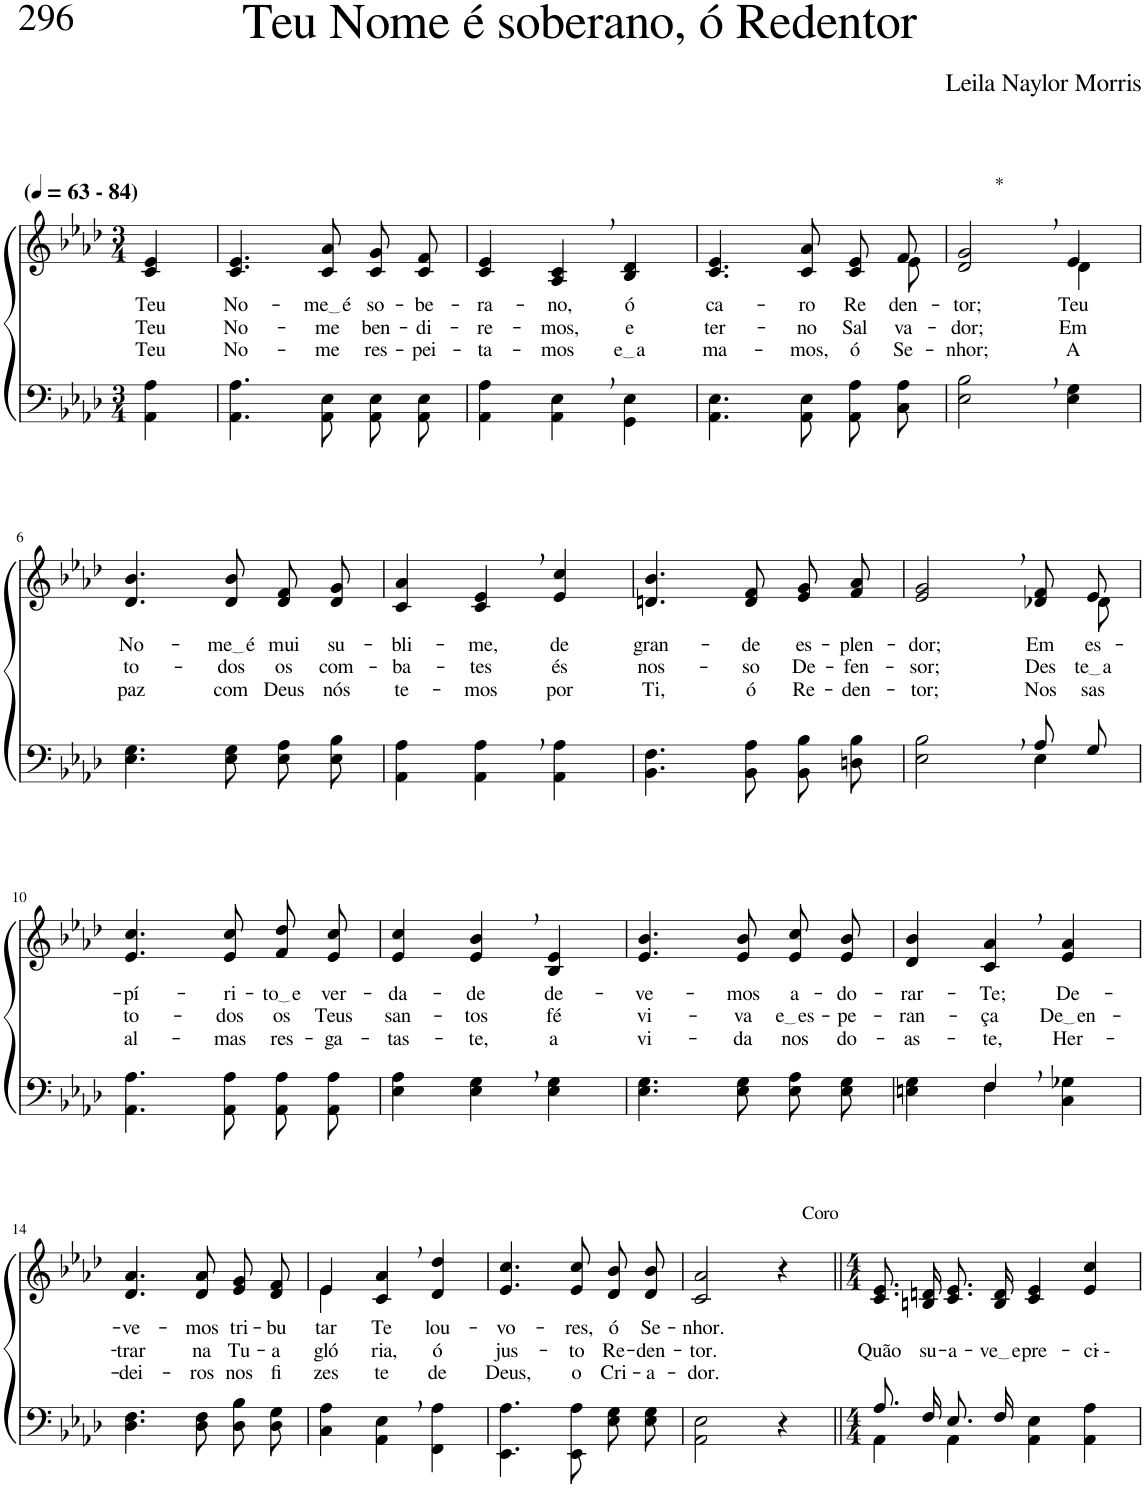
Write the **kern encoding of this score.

**kern	**kern	**text	**text	**text
*part2	*part1	*part1	*part1	*part1
*staff2	*staff1	*staff1	*staff1	*staff1
*I"Parte III e IV	*I"Parte I e II	*	*	*
*clefF4	*clefG2	*	*	*
*Trd-1c-2	*Trd-1c-2	*	*	*
*k[b-e-a-d-]	*k[b-e-a-d-]	*	*	*
*M3/4	*M3/4	*	*	*
*MM63	*MM63	*	*	*
=1	=1	=1	=1	=1
!	!LO:TX:a:B:t=(	!	!	!
!	!LO:TX:a:B:t=- 84)	!	!	!
!	!	!LO:LY:b	!LO:LY:b	!LO:LY:b
4AA-\ 4A-\	4c/ 4e-/	Teu	Teu	Teu
=2	=2	=2	=2	=2
!	!	!LO:LY:b	!LO:LY:b	!LO:LY:b
4.AA-\ 4.A-\	4.c/ 4.e-/	No-	No-	No-
!	!	!LO:LY:b	!LO:LY:b	!LO:LY:b
8AA-\ 8E-\	8c/ 8a-/	me é	-me	-me
!	!	!LO:LY:b	!LO:LY:b	!LO:LY:b
8AA-/ 8E-/L	8c/ 8g/L	so-	ben-	res-
!	!	!LO:LY:b	!LO:LY:b	!LO:LY:b
8AA-/ 8E-/J	8c/ 8f/J	-be-	-di-	-pei-
=3	=3	=3	=3	=3
!	!	!LO:LY:b	!LO:LY:b	!LO:LY:b
4AA-\ 4A-\	4c/ 4e-/	-ra-	-re-	-ta-
!	!	!LO:LY:b	!LO:LY:b	!LO:LY:b
4AA-\, 4E-\,	4A-/, 4c/,	-no,	-mos,	-mos
!	!	!LO:LY:b	!LO:LY:b	!LO:LY:b
4GG\ 4E-\	4B-/ 4d-/	ó	e-	e a
=4	=4	=4	=4	=4
*	*^	*	*	*
!	!	!	!LO:LY:b	!LO:LY:b	!LO:LY:b
4.AA-\ 4.E-\	2ryy	4.c/ 4.e-/	ca-	-ter-	-ma-
!	!	!	!LO:LY:b	!LO:LY:b	!LO:LY:b
8AA-\ 8E-\	.	8c/ 8a-/	-ro	-no	-mos,
!	!	!	!LO:LY:b	!LO:LY:b	!LO:LY:b
8AA-\ 8A-\L	8ryy	8c/ 8e-/L	Re-	Sal-	ó
!	!	!	!LO:LY:b	!LO:LY:b	!LO:LY:b
8C\ 8A-\J	8e-\	8f/J	-den-	-va-	Se-
=5	=5	=5	=5	=5	=5
!	!LO:TX:a:t=*	!	!	!	!
!	!	!	!LO:LY:b	!LO:LY:b	!LO:LY:b
2E-\, 2B-\,	2d-/, 2g/,	2ryy	-tor;	-dor;	-nhor;
!	!	!	!LO:LY:b	!LO:LY:b	!LO:LY:b
4E-\ 4G\	4e-/	4d-\	Teu	Em	A
!!LO:LB:g=z
=6	=6	=6	=6	=6	=6
!	!	!	!LO:LY:b	!LO:LY:b	!LO:LY:b
*	*v	*v	*	*	*
4.E-\ 4.G\	4.d-/ 4.b-/	No-	to-	paz
!	!	!LO:LY:b	!LO:LY:b	!LO:LY:b
8E-\ 8G\	8d-/ 8b-/	me é	-dos	com
!	!	!LO:LY:b	!LO:LY:b	!LO:LY:b
8E-\ 8A-\L	8d-/ 8f/L	mui	os	Deus
!	!	!LO:LY:b	!LO:LY:b	!LO:LY:b
8E-\ 8B-\J	8d-/ 8g/J	su-	com-	nós
=7	=7	=7	=7	=7
!	!	!LO:LY:b	!LO:LY:b	!LO:LY:b
4AA-\ 4A-\	4c/ 4a-/	-bli-	-ba-	te-
!	!	!LO:LY:b	!LO:LY:b	!LO:LY:b
4AA-\, 4A-\,	4c/, 4e-/,	-me,	-tes	-mos
!	!	!LO:LY:b	!LO:LY:b	!LO:LY:b
4AA-\ 4A-\	4e-/ 4cc/	de	és	por
=8	=8	=8	=8	=8
!	!	!LO:LY:b	!LO:LY:b	!LO:LY:b
4.BB-\ 4.F\	4.dn/ 4.b-/	gran-	nos-	Ti,
!	!	!LO:LY:b	!LO:LY:b	!LO:LY:b
8BB-\ 8A-\	8d/ 8f/	-de	-so	ó
!	!	!LO:LY:b	!LO:LY:b	!LO:LY:b
8BB-\ 8B-\L	8e-/ 8g/L	es-	De-	Re-
!	!	!LO:LY:b	!LO:LY:b	!LO:LY:b
8Dn\ 8B-\J	8f/ 8a-/J	-plen-	-fen-	-den-
=9	=9	=9	=9	=9
*^	*	*	*	*
!	!	!	!LO:LY:b	!LO:LY:b	!LO:LY:b
*	*	*^	*	*	*
2ryy	2E-\ 2B-\	2e-/, 2g/,	8ryy	-dor;	-sor;	-tor;
!	!	!	!	!LO:LY:b	!LO:LY:b	!LO:LY:b
*	*	*v	*v	*	*	*
8A-/L	4E-\	8d-X/ 8f/L	Em	Des-	Nos-
*	*	*^	*	*	*
!	!	!	!	!LO:LY:b	!LO:LY:b	!LO:LY:b
8G/J	.	8e-/J	8d-\	es-	te a	-sas
*v	*v	*	*	*	*	*
!!LO:LB:g=z
=10	=10	=10	=10	=10	=10
!	!	!	!LO:LY:b	!LO:LY:b	!LO:LY:b
*	*v	*v	*	*	*
4.AA-\ 4.A-\	4.e-/ 4.cc/	-pí-	to-	al-
!	!	!LO:LY:b	!LO:LY:b	!LO:LY:b
8AA-\ 8A-\	8e-/ 8cc/	-ri-	-dos	-mas
!	!	!LO:LY:b	!LO:LY:b	!LO:LY:b
8AA-\ 8A-\L	8f/ 8dd-/L	to e	os	res-
!	!	!LO:LY:b	!LO:LY:b	!LO:LY:b
8AA-\ 8A-\J	8e-/ 8cc/J	ver-	Teus	-ga-
=11	=11	=11	=11	=11
!	!	!LO:LY:b	!LO:LY:b	!LO:LY:b
4E-\ 4A-\	4e-/ 4cc/	-da-	san-	-tas-
!	!	!LO:LY:b	!LO:LY:b	!LO:LY:b
4E-\, 4G\,	4e-/, 4b-/,	-de	-tos	-te,
!	!	!LO:LY:b	!LO:LY:b	!LO:LY:b
4E-\ 4G\	4B-/ 4e-/	de-	fé	a
=12	=12	=12	=12	=12
!	!	!LO:LY:b	!LO:LY:b	!LO:LY:b
4.E-\ 4.G\	4.e-/ 4.b-/	-ve-	vi-	vi-
!	!	!LO:LY:b	!LO:LY:b	!LO:LY:b
8E-\ 8G\	8e-/ 8b-/	-mos	-va	-da
!	!	!LO:LY:b	!LO:LY:b	!LO:LY:b
8E-\ 8A-\L	8e-/ 8cc/L	a-	e es	nos
!	!	!LO:LY:b	!LO:LY:b	!LO:LY:b
8E-\ 8G\J	8e-/ 8b-/J	-do-	-pe-	do-
=13	=13	=13	=13	=13
*^	*	*	*	*
!	!	!	!LO:LY:b	!LO:LY:b	!LO:LY:b
4ryy	4En\ 4G\	4d-/ 4b-/	-rar-	-ran-	-as-
!	!	!	!LO:LY:b	!LO:LY:b	!LO:LY:b
4F,/	4F\	4c/, 4a-/,	-Te;	-ça	-te,
!	!	!	!LO:LY:b	!LO:LY:b	!LO:LY:b
4ryy	4C\ 4G-X\	4e-/ 4a-/	De-	De en	Her-
!!LO:LB:g=z
=14	=14	=14	=14	=14	=14
!	!	!	!LO:LY:b	!LO:LY:b	!LO:LY:b
*v	*v	*	*	*	*
4.D-\ 4.F\	4.d-/ 4.a-/	-ve-	-trar	-dei-
!	!	!LO:LY:b	!LO:LY:b	!LO:LY:b
8D-\ 8F\	8d-/ 8a-/	-mos	na	-ros
!	!	!LO:LY:b	!LO:LY:b	!LO:LY:b
8D-\ 8B-\L	8e-/ 8g/L	tri-	Tu-	nos
!	!	!LO:LY:b	!LO:LY:b	!LO:LY:b
8D-\ 8G\J	8d-/ 8f/J	-bu-	-a	fi-
=15	=15	=15	=15	=15
*	*^	*	*	*
!	!	!	!LO:LY:b	!LO:LY:b	!LO:LY:b
4C\ 4A-\	4e-/	4e-\	-tar-	gló-	-zes-
!	!	!	!LO:LY:b	!LO:LY:b	!LO:LY:b
4AA-\, 4E-\,	4c/, 4a-/,	2ryy	-Te	-ria,	-te
!	!	!	!LO:LY:b	!LO:LY:b	!LO:LY:b
4FF\ 4A-\	4d-/ 4dd-/	.	lou-	ó	de
*	*v	*v	*	*	*
=16	=16	=16	=16	=16
!	!	!LO:LY:b	!LO:LY:b	!LO:LY:b
4.EE-\ 4.A-\	4.e-/ 4.cc/	-vo-	jus-	Deus,
!	!	!LO:LY:b	!LO:LY:b	!LO:LY:b
8EE-\ 8A-\	8e-/ 8cc/	-res,	-to	o
!	!	!LO:LY:b	!LO:LY:b	!LO:LY:b
8E-\ 8G\L	8d-/ 8b-/L	ó	Re-	Cri-
!	!	!LO:LY:b	!LO:LY:b	!LO:LY:b
8E-\ 8G\J	8d-/ 8b-/J	Se-	-den-	-a-
=17	=17	=17	=17	=17
!	!	!LO:LY:b	!LO:LY:b	!LO:LY:b
2AA-\ 2E-\	2c/ 2a-/	-nhor.	-tor.	-dor.
!	!LO:TX:a:t=Coro	!	!	!
4r	4r	.	.	.
=18||	=18||	=18||	=18||	=18||
*M4/4	*M4/4	*	*	*
*^	*	*	*	*
!	!	!	!	!LO:LY:b	!
8.A-/L	4AA-\	8.c/ 8.e-/L	.	Quão	.
!	!	!	!	!LO:LY:b	!
16F/Jk	.	16Bn/ 16dn/Jk	.	su-	.
!	!	!	!	!LO:LY:b	!
8.E-/L	4AA-\	8.c/ 8.e-/L	.	-a-	.
!	!	!	!	!LO:LY:b	!
16F/Jk	.	16B/ 16d/Jk	.	ve e	.
!	!	!	!	!LO:LY:b	!
2ryy	4AA-\ 4E-\	4c/ 4e-/	.	pre-	.
!	!	!	!	!LO:LY:b	!
.	4AA-\ 4A-\	4e-/ 4cc/	.	-ci --	.
*v	*v	*	*	*	*
=	=	=	=	=
*-	*-	*-	*-	*-
